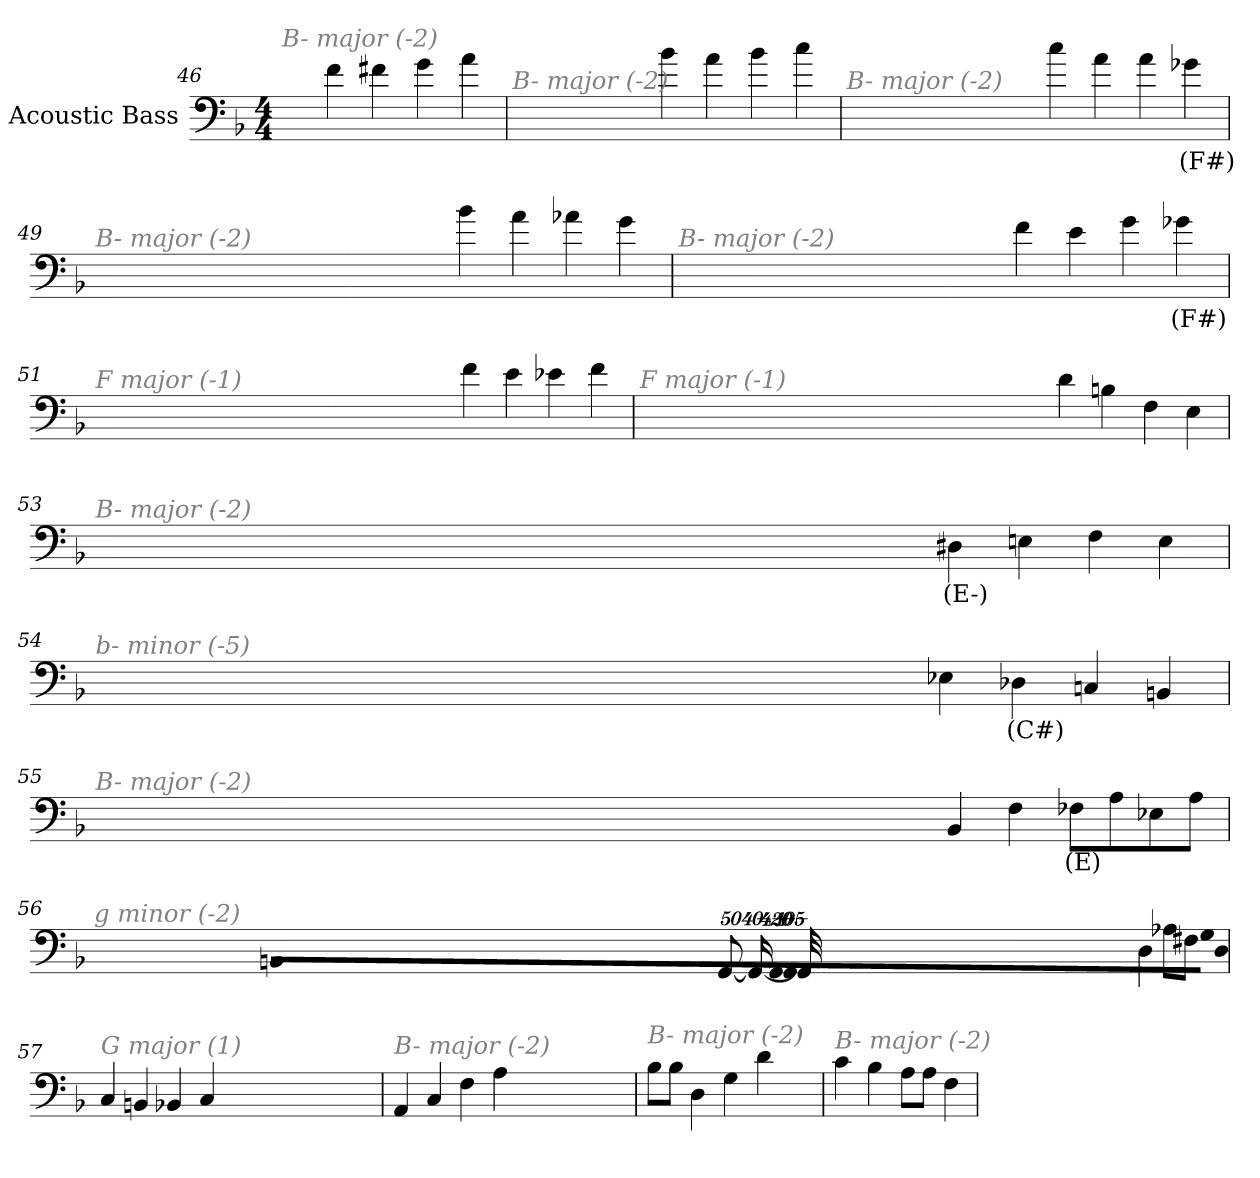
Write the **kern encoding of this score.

**kern	**text
*part1	*part1
*staff1	*staff1
*I"Acoustic Bass	*
*clefF4	*
*ITrd7c12	*
*k[b-]	*
*F:	*
*M4/4	*
=46	=46
!LO:TX:i:color=#808080:t=B- major (-2)	!
4F	.
4F#X	.
4G	.
4A	.
=47	=47
!LO:TX:i:color=#808080:t=B- major (-2)	!
4B-	.
4A	.
4B-	.
4c	.
=48	=48
!LO:TX:i:color=#808080:t=B- major (-2)	!
4c	.
4A	.
4A	.
4G-Xi	(F#)
=49	=49
!LO:TX:i:color=#808080:t=B- major (-2)	!
4B-	.
4A	.
4A-X	.
4G	.
=50	=50
!LO:TX:i:color=#808080:t=B- major (-2)	!
4F	.
4E	.
4G	.
4G-Xi	(F#)
=51	=51
!LO:TX:i:color=#808080:t=F major (-1)	!
4F	.
4E	.
4E-X	.
4F	.
=52	=52
!LO:TX:i:color=#808080:t=F major (-1)	!
4D	.
4BBn	.
4FF	.
4EE	.
=53	=53
!LO:TX:i:color=#808080:t=B- major (-2)	!
4DD#Xj	(E-)
4EEn	.
4FF	.
4EE	.
=54	=54
!LO:TX:i:color=#808080:t=b- minor (-5)	!
4EE-X	.
4DD-Xi	(C#)
4CCn	.
4BBBn	.
=55	=55
!LO:TX:i:color=#808080:t=B- major (-2)	!
4BBB-	.
4FF	.
8FF-XiL	(E)
8AA	.
8EE-X	.
8AAJ	.
=56	=56
!LO:TX:i:color=#808080:t=g minor (-2)	!
4DD	.
8AA-XL	.
8FF#XJ	.
!LO:N:vis=8	!
40320%3347GGL	.
!LO:N:vis=8	!
40320%3347DD	.
!LO:N:vis=8	!
40320%3347BBBnJ	.
!LO:N:vis=1024	!
[13440%13GGG	.
8GGG_	.
16GGG_	.
32GGG_	.
!LO:N:vis=1024%31	!
13440%407GGG]	.
=57	=57
!LO:TX:i:color=#808080:t=G major (1)	!
4CC	.
4BBBn	.
4BBB-X	.
4CC	.
=58	=58
!LO:TX:i:color=#808080:t=B- major (-2)	!
4AAA	.
4CC	.
4FF	.
4AA	.
=59	=59
!LO:TX:i:color=#808080:t=B- major (-2)	!
8BB-L	.
8BB-J	.
4DD	.
4GG	.
4D	.
=60	=60
!LO:TX:i:color=#808080:t=B- major (-2)	!
4C	.
4BB-	.
8AAL	.
8AAJ	.
4FF	.
=	=
*-	*-
